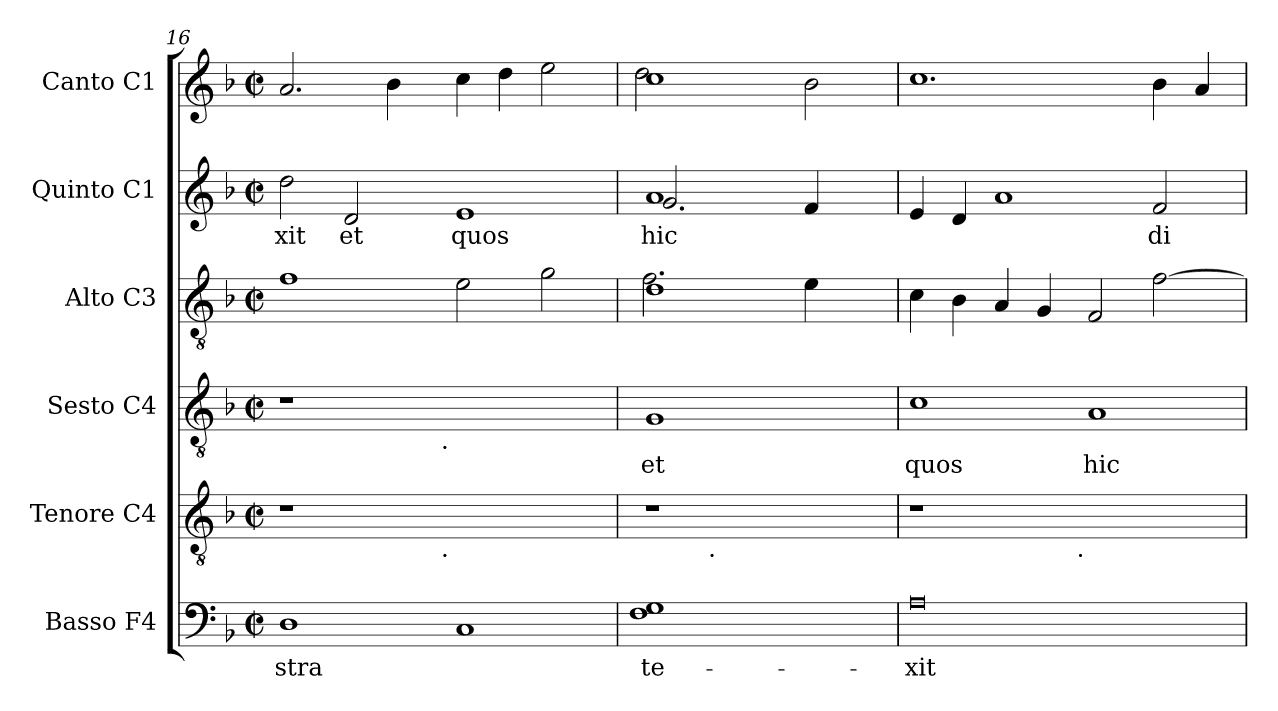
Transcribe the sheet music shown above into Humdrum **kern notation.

**kern	**text	**kern	**kern	**text	**kern	**text	**kern	**text	**kern	**text
*part6	*part6	*part5	*part4	*part4	*part3	*part3	*part2	*part2	*part1	*part1
*staff6	*staff6	*staff5	*staff4	*staff4	*staff3	*staff3	*staff2	*staff2	*staff1	*staff1
*I"Basso  F4	*	*I"Tenore  C4	*I"Sesto  C4	*	*I"Alto  C3	*	*I"Quinto  C1	*	*I"Canto C1	*
*clefF4	*	*clefGv2	*clefGv2	*	*clefGv2	*	*clefG2	*	*clefG2	*
*k[b-]	*	*k[b-]	*k[b-]	*	*k[b-]	*	*k[b-]	*	*k[b-]	*
*F:	*	*F:	*F:	*	*F:	*	*F:	*	*F:	*
*M2/2	*	*M2/2	*M2/2	*	*M2/2	*	*M2/2	*	*M2/2	*
*met(c|)	*	*met(c|)	*met(c|)	*	*met(c|)	*	*met(c|)	*	*met(c|)	*
=16	=16	=16	=16	=16	=16	=16	=16	=16	=16	=16
!	!LO:LY:b:cj	!	!	!	!	!LO:LY:b:cj	!	!LO:LY:b:cj	!	!LO:LY:b:cj
*	*	*^	*^	*	*	*	*	*	*	*
1D	stra	1r	2ryy	1r	2ryy	.	1f	--	2dd\	-xit	2.a/	--
!	!	!	!	!	!	!	!	!	!	!LO:LY:b:cj	!	!
.	.	.	4ryy	.	4ryy	.	.	.	2d/	et	.	.
!	!	!	!	!	!	!	!	!	!	!	!	!LO:LY:b:cj
.	.	.	8ryy	.	8ryy	.	.	.	.	.	4b-\	--
.	.	.	16ryy	.	16ryy	.	.	.	.	.	.	.
.	.	.	64ryy	.	64ryy	.	.	.	.	.	.	.
!	!	!	!	!	!LO:TX:b:t=.	!	!	!	!	!	!	!
!	!	!	!LO:TX:b:t=.	!	!	!	!	!	!	!	!	!
.	.	.	1ryy	.	1ryy	.	.	.	.	.	.	.
!	!LO:LY:b:cj	!	!	!	!	!	!	!LO:LY:b:cj	!	!LO:LY:b:cj	!	!LO:LY:b:cj
1C	.	1ryy	.	1ryy	.	.	2e\	--	1e	quos	4cc\	--
!	!	!	!	!	!	!	!	!	!	!	!	!LO:LY:b:cj
.	.	.	.	.	.	.	.	.	.	.	4dd\	--
!	!	!	!	!	!	!	!	!LO:LY:b:cj	!	!	!	!LO:LY:b:cj
.	.	.	.	.	.	.	2g\	--	.	.	2ee\	--
.	.	.	32.ryy	.	32.ryy	.	.	.	.	.	.	.
=17	=17	=17	=17	=17	=17	=17	=17	=17	=17	=17	=17	=17
!	!LO:LY:b:cj	!	!	!	!	!LO:LY:b:cj	!	!LO:LY:b:cj	!	!LO:LY:b:cj	!	!LO:LY:b:cj
*	*	*	*	*v	*v	*	*^	*	*^	*	*^	*
1F 1G	te-	1r	4...ryy	1G	et	1d	2.f\	--	1a	2.g/	hic	1cc	2dd\	--
!	!	!	!LO:TX:b:t=.	!	!	!	!	!	!	!	!	!	!	!
.	.	.	1ryy	.	.	.	.	.	.	.	.	.	.	.
.	.	.	.	.	.	.	.	.	.	.	.	.	1ryy	.
.	.	.	.	.	.	.	4ryy	.	.	4ryy	.	.	.	.
!	!	!	!	!	!	!	!	!LO:LY:b:cj	!	!	!LO:LY:b:cj	!	!	!LO:LY:b:cj
2ryy	.	2ryy	.	2ryy	.	4e\	2ryy	--	4f/	2ryy	.	2b-\	.	--
.	.	.	.	.	.	4ryy	.	.	4ryy	.	.	.	.	.
.	.	.	32ryy	.	.	.	.	.	.	.	.	.	.	.
=18	=18	=18	=18	=18	=18	=18	=18	=18	=18	=18	=18	=18	=18	=18
!	!LO:LY:b:cj	!	!	!	!LO:LY:b:cj	!	!	!LO:LY:b:cj	!	!	!LO:LY:b:cj	!	!	!LO:LY:b:cj
*	*	*	*	*	*	*v	*v	*	*	*	*	*v	*v	*
*	*	*	*	*	*	*	*	*v	*v	*	*	*
0A	-xit	1r	2ryy	1c	quos	4c\	--	4e/	.	1.cc	--
!	!	!	!	!	!	!	!LO:LY:b:cj	!	!LO:LY:b:cj	!	!
.	.	.	.	.	.	4B-\	--	4d/	.	.	.
!	!	!	!	!	!	!	!LO:LY:b:cj	!	!LO:LY:b:cj	!	!
.	.	.	4...ryy	.	.	4A/	--	1a	.	.	.
!	!	!	!	!	!	!	!LO:LY:b:cj	!	!	!	!
.	.	.	.	.	.	4G/	--	.	.	.	.
!	!	!	!LO:TX:b:t=.	!	!	!	!	!	!	!	!
.	.	.	1ryy	.	.	.	.	.	.	.	.
!	!	!	!	!	!LO:LY:b:cj	!	!LO:LY:b:cj	!	!	!	!
.	.	1ryy	.	1A	hic	2F/	--	.	.	.	.
!	!	!	!	!	!	!	!LO:LY:b:cj	!	!LO:LY:b:cj	!	!LO:LY:b:cj
.	.	.	.	.	.	[>2f\	--	2f/	di-	4b-\	--
!	!	!	!	!	!	!	!	!	!	!	!LO:LY:b:cj
.	.	.	.	.	.	.	.	.	.	4a/	--
.	.	.	32ryy	.	.	.	.	.	.	.	.
*	*	*v	*v	*	*	*	*	*	*	*	*
=	=	=	=	=	=	=	=	=	=	=
*-	*-	*-	*-	*-	*-	*-	*-	*-	*-	*-
